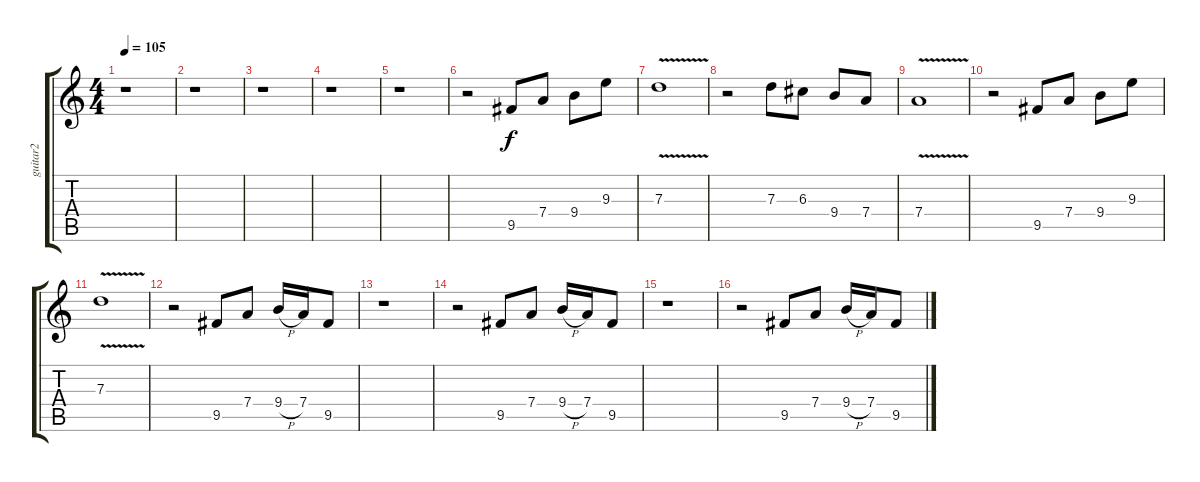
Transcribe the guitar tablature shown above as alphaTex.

\track ("guitar2" "guitar2") {instrument distortionguitar}
\staff {score tabs}
\tuning (E4 B3 G3 D3 A2 E2) {hide}
\ts (4 4)
\tempo 105
\clef g2
\ks c
r.1{dy f} |
r.1 |
r.1 |
r.1 |
r.1 |
r.2 9.5.8 7.4.8 9.4.8 9.3.8 |
7.3{v}.1 |
r.2 7.3.8 6.3.8 9.4.8 7.4.8 |
7.4{v}.1 |
r.2 9.5.8 7.4.8 9.4.8 9.3.8 |
7.3{v}.1 |
r.2 9.5.8 7.4.8 9.4{h}.16 7.4.16 9.5.8 |
r.1 |
r.2 9.5.8 7.4.8 9.4{h}.16 7.4.16 9.5.8 |
r.1 |
r.2 9.5.8 7.4.8 9.4{h}.16 7.4.16 9.5.8
